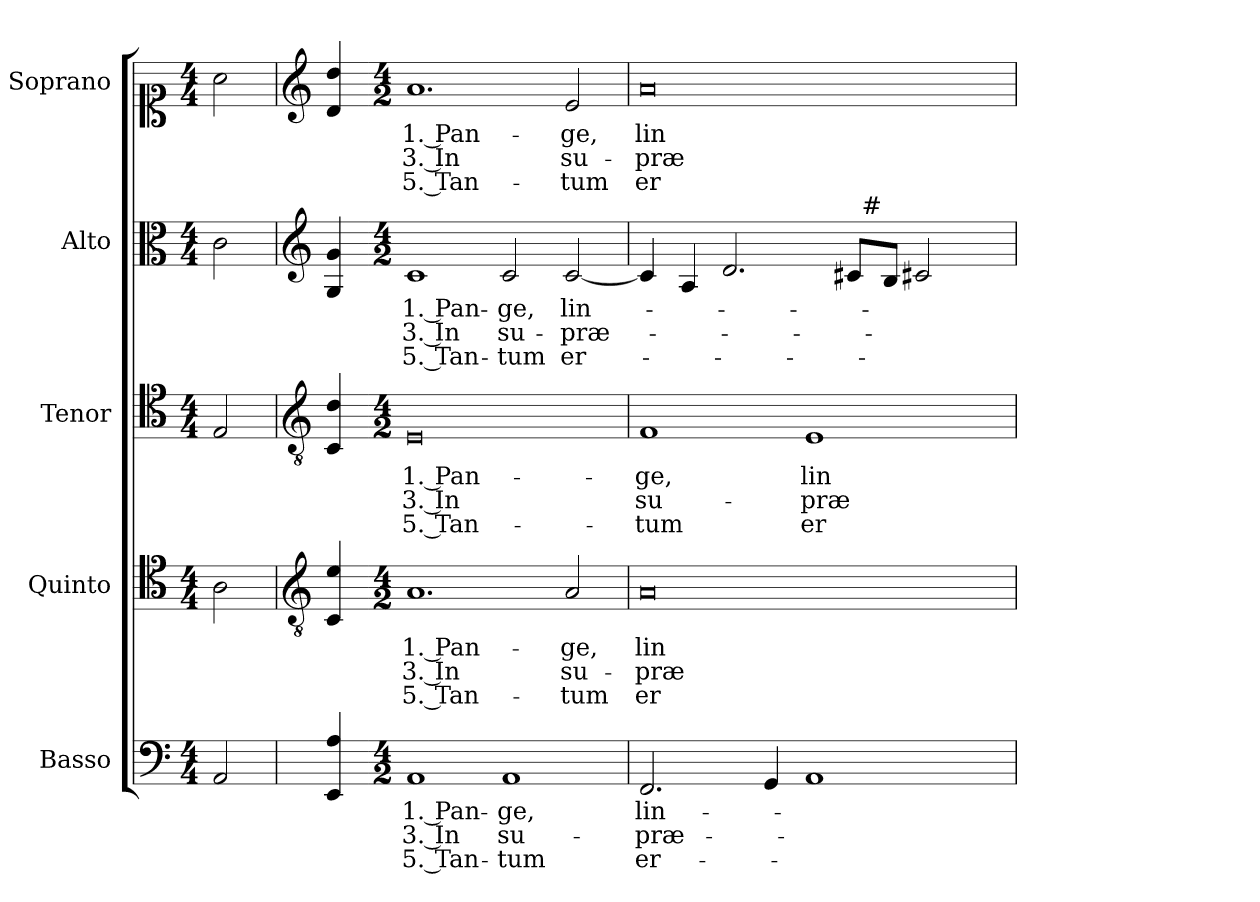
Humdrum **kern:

**kern	**text	**text	**text	**kern	**text	**text	**text	**kern	**text	**text	**text	**kern	**text	**text	**text	**kern	**text	**text	**text
*part5	*part5	*part5	*part5	*part4	*part4	*part4	*part4	*part3	*part3	*part3	*part3	*part2	*part2	*part2	*part2	*part1	*part1	*part1	*part1
*staff5	*staff5	*staff5	*staff5	*staff4	*staff4	*staff4	*staff4	*staff3	*staff3	*staff3	*staff3	*staff2	*staff2	*staff2	*staff2	*staff1	*staff1	*staff1	*staff1
*I"Basso	*	*	*	*I"Quinto	*	*	*	*I"Tenor	*	*	*	*I"Alto	*	*	*	*I"Soprano	*	*	*
*I'B.	*	*	*	*I'Q.	*	*	*	*I'T.	*	*	*	*I'A.	*	*	*	*I'S.	*	*	*
!!LO:PB:g=z
*clefF4	*	*	*	*clefC4	*	*	*	*clefC4	*	*	*	*clefC3	*	*	*	*clefC1	*	*	*
*	*	*	*	*ITrd7c12	*	*	*	*ITrd7c12	*	*	*	*	*	*	*	*	*	*	*
*k[]	*	*	*	*k[]	*	*	*	*k[]	*	*	*	*k[]	*	*	*	*k[]	*	*	*
*C:	*	*	*	*C:	*	*	*	*C:	*	*	*	*C:	*	*	*	*C:	*	*	*
*M4/4	*	*	*	*M4/4	*	*	*	*M4/4	*	*	*	*M4/4	*	*	*	*M4/4	*	*	*
=1	=1	=1	=1	=1	=1	=1	=1	=1	=1	=1	=1	=1	=1	=1	=1	=1	=1	=1	=1
!LO:N:head=open	!	!	!	!LO:N:head=open	!	!	!	!LO:N:head=open	!	!	!	!LO:N:head=open	!	!	!	!LO:N:head=open	!	!	!
2AAi/	.	.	.	2AAi\	.	.	.	2EEi/	.	.	.	2ci\	.	.	.	2ai\	.	.	.
=2	=2	=2	=2	=2	=2	=2	=2	=2	=2	=2	=2	=2	=2	=2	=2	=2	=2	=2	=2
*	*	*	*	*clefGv2	*	*	*	*clefGv2	*	*	*	*clefG2	*	*	*	*clefG2	*	*	*
4EEi/ 4Ai	.	.	.	4CCi/ 4Ei	.	.	.	4CCi/ 4Di	.	.	.	4Gi/ 4gi	.	.	.	4di/ 4ddi	.	.	.
=3-	=3-	=3-	=3-	=3-	=3-	=3-	=3-	=3-	=3-	=3-	=3-	=3-	=3-	=3-	=3-	=3-	=3-	=3-	=3-
*M4/2	*	*	*	*M4/2	*	*	*	*M4/2	*	*	*	*M4/2	*	*	*	*M4/2	*	*	*
!	!LO:LY:b:color=#000000	!LO:LY:b:color=#000000	!LO:LY:b:color=#000000	!	!	!	!	!	!	!	!	!	!	!	!	!	!	!	!
!	!	!	!	!	!LO:LY:b:color=#000000	!LO:LY:b:color=#000000	!LO:LY:b:color=#000000	!	!	!	!	!	!	!	!	!	!	!	!
!	!	!	!	!	!	!	!	!	!LO:LY:b:color=#000000	!LO:LY:b:color=#000000	!LO:LY:b:color=#000000	!	!	!	!	!	!	!	!
!	!	!	!	!	!	!	!	!	!	!	!	!	!LO:LY:b:color=#000000	!LO:LY:b:color=#000000	!LO:LY:b:color=#000000	!	!	!	!
!	!	!	!	!	!	!	!	!	!	!	!	!	!	!	!	!	!LO:LY:b:color=#000000	!LO:LY:b:color=#000000	!LO:LY:b:color=#000000
1AAi	1. Pan-	3. In	5. Tan-	1.AAi	1. Pan-	3. In	5. Tan-	0EEi	1. Pan-	3. In	5. Tan-	1ci	1. Pan-	3. In	5. Tan-	1.ai	1. Pan-	3. In	5. Tan-
!	!LO:LY:b:color=#000000	!LO:LY:b:color=#000000	!LO:LY:b:color=#000000	!	!	!	!	!	!	!	!	!	!	!	!	!	!	!	!
!	!	!	!	!	!	!	!	!	!	!	!	!	!LO:LY:b:color=#000000	!LO:LY:b:color=#000000	!LO:LY:b:color=#000000	!	!	!	!
1AAi	-ge,	su-	-tum	.	.	.	.	.	.	.	.	2ci/	-ge,	su-	-tum	.	.	.	.
!	!	!	!	!	!LO:LY:b:color=#000000	!LO:LY:b:color=#000000	!LO:LY:b:color=#000000	!	!	!	!	!	!	!	!	!	!	!	!
!	!	!	!	!	!	!	!	!	!	!	!	!	!LO:LY:b:color=#000000	!LO:LY:b:color=#000000	!LO:LY:b:color=#000000	!	!	!	!
!	!	!	!	!	!	!	!	!	!	!	!	!	!	!	!	!	!LO:LY:b:color=#000000	!LO:LY:b:color=#000000	!LO:LY:b:color=#000000
.	.	.	.	2AAi/	-ge,	su-	-tum	.	.	.	.	[2ci/	lin-	-præ-	er-	2ei/	-ge,	su-	-tum
=4	=4	=4	=4	=4	=4	=4	=4	=4	=4	=4	=4	=4	=4	=4	=4	=4	=4	=4	=4
!	!LO:LY:b:color=#000000	!LO:LY:b:color=#000000	!LO:LY:b:color=#000000	!	!	!	!	!	!	!	!	!	!	!	!	!	!	!	!
!	!	!	!	!	!LO:LY:b:color=#000000	!LO:LY:b:color=#000000	!LO:LY:b:color=#000000	!	!	!	!	!	!	!	!	!	!	!	!
!	!	!	!	!	!	!	!	!	!LO:LY:b:color=#000000	!LO:LY:b:color=#000000	!LO:LY:b:color=#000000	!	!	!	!	!	!	!	!
!	!	!	!	!	!	!	!	!	!	!	!	!	!	!	!	!	!LO:LY:b:color=#000000	!LO:LY:b:color=#000000	!LO:LY:b:color=#000000
*	*	*	*	*	*	*	*	*	*	*	*	*^	*	*	*	*	*	*	*
2.FFi/	lin-	-præ-	er-	0AAi	lin-	-præ-	er-	1FFi	-ge,	su-	-tum	4ci/]	1ryy	.	.	.	0ai	lin-	-præ-	er-
.	.	.	.	.	.	.	.	.	.	.	.	4Ai/	.	.	.	.	.	.	.	.
.	.	.	.	.	.	.	.	.	.	.	.	2.di/	.	.	.	.	.	.	.	.
4GGi/	.	.	.	.	.	.	.	.	.	.	.	.	.	.	.	.	.	.	.	.
!	!	!	!	!	!	!	!	!	!LO:LY:b:color=#000000	!LO:LY:b:color=#000000	!LO:LY:b:color=#000000	!	!	!	!	!	!	!	!	!
1AAi	.	.	.	.	.	.	.	1EEi	lin-	-præ-	er-	.	4ryy	.	.	.	.	.	.	.
.	.	.	.	.	.	.	.	.	.	.	.	8c#i/L	32ryy	.	.	.	.	.	.	.
.	.	.	.	.	.	.	.	.	.	.	.	.	256ryy	.	.	.	.	.	.	.
!	!	!	!	!	!	!	!	!	!	!	!	!	!LO:TX:a:t=#	!	!	!	!	!	!	!
.	.	.	.	.	.	.	.	.	.	.	.	.	2ryy	.	.	.	.	.	.	.
.	.	.	.	.	.	.	.	.	.	.	.	8Bi/J	.	.	.	.	.	.	.	.
.	.	.	.	.	.	.	.	.	.	.	.	2c#Xi/	.	.	.	.	.	.	.	.
.	.	.	.	.	.	.	.	.	.	.	.	.	8ryy	.	.	.	.	.	.	.
.	.	.	.	.	.	.	.	.	.	.	.	.	16ryy	.	.	.	.	.	.	.
.	.	.	.	.	.	.	.	.	.	.	.	.	64..ryy	.	.	.	.	.	.	.
*	*	*	*	*	*	*	*	*	*	*	*	*v	*v	*	*	*	*	*	*	*
=	=	=	=	=	=	=	=	=	=	=	=	=	=	=	=	=	=	=	=
*-	*-	*-	*-	*-	*-	*-	*-	*-	*-	*-	*-	*-	*-	*-	*-	*-	*-	*-	*-
